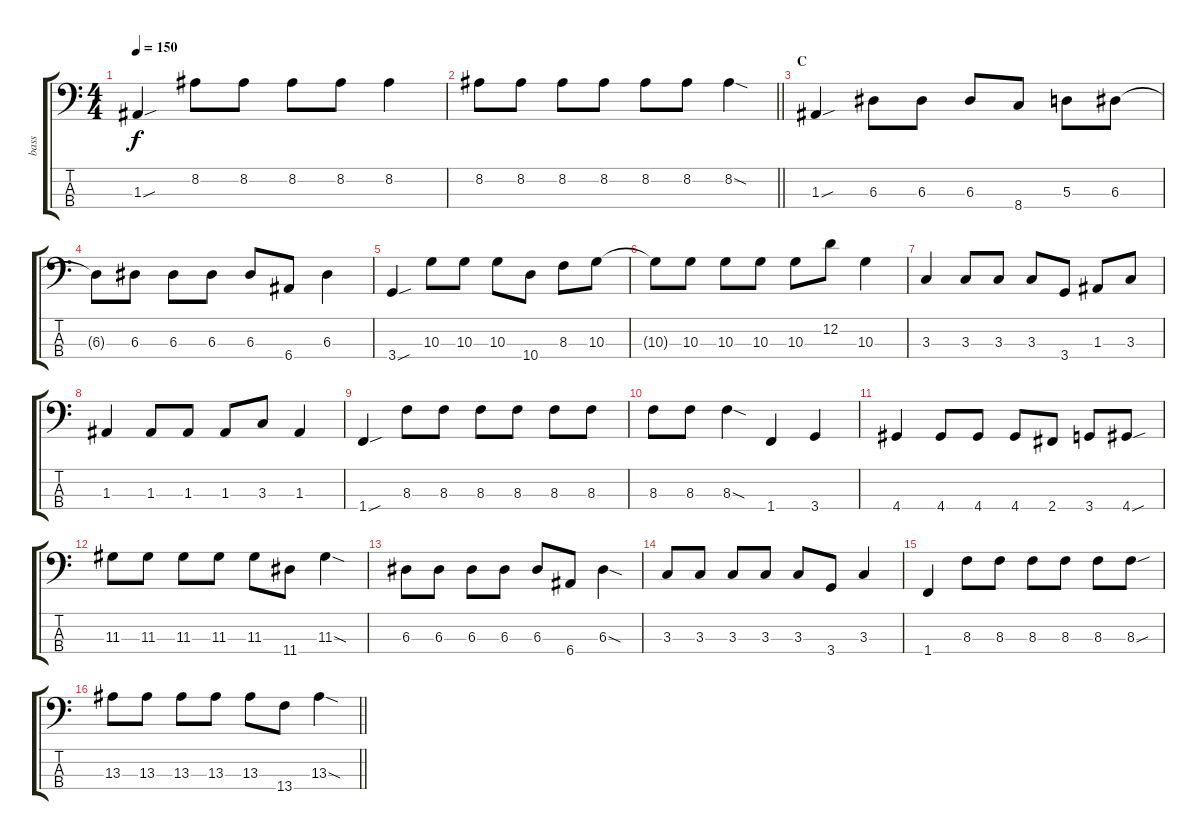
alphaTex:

\track ("bass" "bass") {instrument electricbassfinger}
\staff {score tabs}
\tuning (G2 D2 A1 E1) {hide}
\ts (4 4)
\tempo 150
\clef f4
\ks c
1.3{sou}.4{dy f} 8.2.8 8.2.8 8.2.8 8.2.8 8.2.4 |
\barLineRight lightlight
8.2.8 8.2.8 8.2.8 8.2.8 8.2.8 8.2.8 8.2{sod}.4 |
\section ("" "C")
1.3{sou}.4 6.3.8 6.3.8 6.3.8 8.4.8 5.3.8 6.3.8 |
6.3{t}.8 6.3.8 6.3.8 6.3.8 6.3.8 6.4.8 6.3.4 |
3.4{sou}.4 10.3.8 10.3.8 10.3.8 10.4.8 8.3.8 10.3.8 |
10.3{t}.8 10.3.8 10.3.8 10.3.8 10.3.8 12.2.8 10.3.4 |
3.3.4 3.3.8 3.3.8 3.3.8 3.4.8 1.3.8 3.3.8 |
1.3.4 1.3.8 1.3.8 1.3.8 3.3.8 1.3.4 |
1.4{sou}.4 8.3.8 8.3.8 8.3.8 8.3.8 8.3.8 8.3.8 |
8.3.8 8.3.8 8.3{sod}.4 1.4.4 3.4.4 |
4.4.4 4.4.8 4.4.8 4.4.8 2.4.8 3.4.8 4.4{sou}.8 |
11.3.8 11.3.8 11.3.8 11.3.8 11.3.8 11.4.8 11.3{sod}.4 |
6.3.8 6.3.8 6.3.8 6.3.8 6.3.8 6.4.8 6.3{sod}.4 |
3.3.8 3.3.8 3.3.8 3.3.8 3.3.8 3.4.8 3.3.4 |
1.4.4 8.3.8 8.3.8 8.3.8 8.3.8 8.3.8 8.3{sou}.8 |
\barLineRight lightlight
13.3.8 13.3.8 13.3.8 13.3.8 13.3.8 13.4.8 13.3{sod}.4
